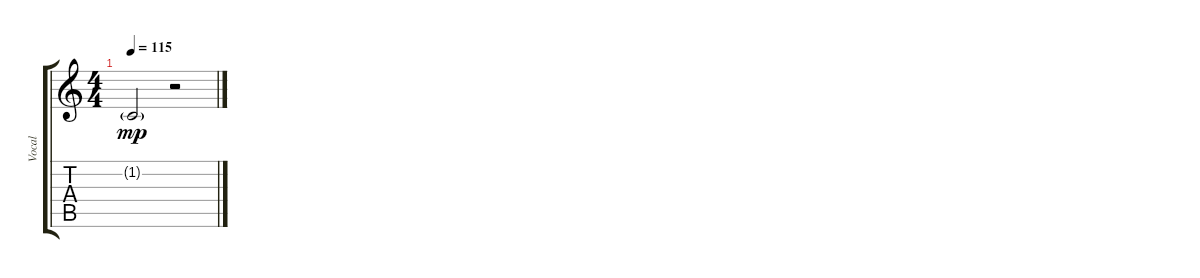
\track ("Vocal" "Vocal") {instrument oboe}
\staff {score tabs}
\tuning (E4 B3 G3 D3 A2 E2) {hide}
\ts (4 4)
\tempo 115
\clef g2
\ks c
1.2{g}.2{dy mp} r.2
